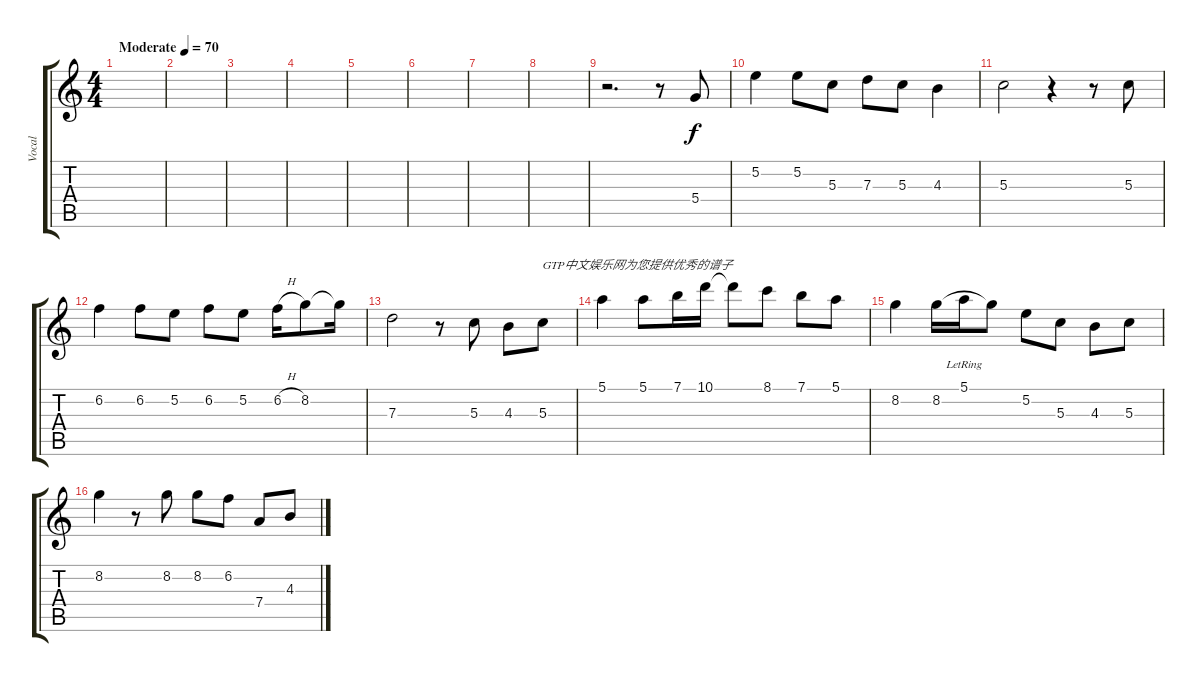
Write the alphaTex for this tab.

\track ("Vocal" "Vocal") {instrument electricguitarjazz}
\staff {score tabs}
\tuning (E4 B3 G3 D3 A2 E2) {hide}
\ts (4 4)
\tempo (70 "Moderate")
\clef g2
\ks c
|
|
|
|
|
|
|
|
r.2{d} r.8 5.4.8 |
5.2.4 5.2.8 5.3.8 7.3.8 5.3.8 4.3.4 |
5.3.2 r.4 r.8 5.3.8 |
6.2.4 6.2.8 5.2.8 6.2.8 5.2.8 6.2{h}.16 8.2.8 8.2{t}.16 |
7.3.2 r.8 5.3.8 4.3.8 5.3.8{txt "GTP中文娱乐网为您提供优秀的谱子"} |
5.1.4 5.1.8 7.1.16 10.1.16 10.1{t}.8 8.1.8 7.1.8 5.1.8 |
8.2.4 8.2.16 5.1{lr}.16 8.2{t}.8 5.2.8 5.3.8 4.3.8 5.3.8 |
8.2.4 r.8 8.2.8 8.2.8 6.2.8 7.4.8 4.3.8
